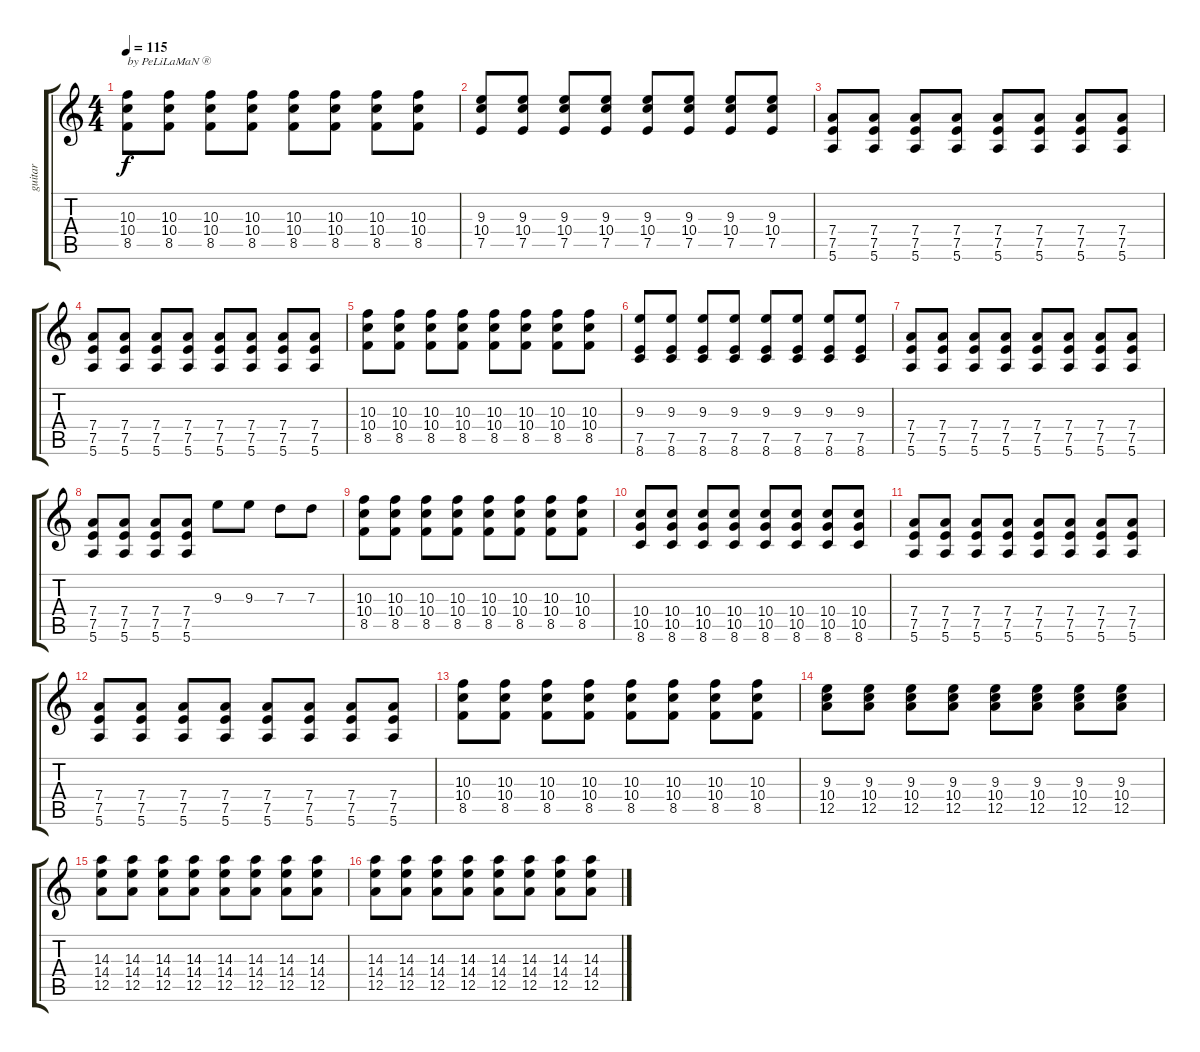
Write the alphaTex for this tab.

\track ("guitar" "guitar") {instrument electricguitarjazz}
\staff {score tabs}
\tuning (E4 B3 G3 D3 A2 E2) {hide}
\ts (4 4)
\tempo 115
\clef g2
\ks c
(10.3 10.4 8.5).8{txt "by PeLiLaMaN ®" dy f instrument electricguitarjazz} (10.3 10.4 8.5).8 (10.3 10.4 8.5).8 (10.3 10.4 8.5).8 (10.3 10.4 8.5).8 (10.3 10.4 8.5).8 (10.3 10.4 8.5).8 (10.3 10.4 8.5).8 |
(9.3 10.4 7.5).8 (9.3 10.4 7.5).8 (9.3 10.4 7.5).8 (9.3 10.4 7.5).8 (9.3 10.4 7.5).8 (9.3 10.4 7.5).8 (9.3 10.4 7.5).8 (9.3 10.4 7.5).8 |
(7.4 7.5 5.6).8 (7.4 7.5 5.6).8 (7.4 7.5 5.6).8 (7.4 7.5 5.6).8 (7.4 7.5 5.6).8 (7.4 7.5 5.6).8 (7.4 7.5 5.6).8 (7.4 7.5 5.6).8 |
(7.4 7.5 5.6).8 (7.4 7.5 5.6).8 (7.4 7.5 5.6).8 (7.4 7.5 5.6).8 (7.4 7.5 5.6).8 (7.4 7.5 5.6).8 (7.4 7.5 5.6).8 (7.4 7.5 5.6).8 |
(10.3 10.4 8.5).8 (10.3 10.4 8.5).8 (10.3 10.4 8.5).8 (10.3 10.4 8.5).8 (10.3 10.4 8.5).8 (10.3 10.4 8.5).8 (10.3 10.4 8.5).8 (10.3 10.4 8.5).8 |
(9.3 7.5 8.6).8 (9.3 7.5 8.6).8 (9.3 7.5 8.6).8 (9.3 7.5 8.6).8 (9.3 7.5 8.6).8 (9.3 7.5 8.6).8 (9.3 7.5 8.6).8 (9.3 7.5 8.6).8 |
(7.4 7.5 5.6).8 (7.4 7.5 5.6).8 (7.4 7.5 5.6).8 (7.4 7.5 5.6).8 (7.4 7.5 5.6).8 (7.4 7.5 5.6).8 (7.4 7.5 5.6).8 (7.4 7.5 5.6).8 |
(7.4 7.5 5.6).8 (7.4 7.5 5.6).8 (7.4 7.5 5.6).8 (7.4 7.5 5.6).8 9.3.8 9.3.8 7.3.8 7.3.8 |
(10.3 10.4 8.5).8 (10.3 10.4 8.5).8 (10.3 10.4 8.5).8 (10.3 10.4 8.5).8 (10.3 10.4 8.5).8 (10.3 10.4 8.5).8 (10.3 10.4 8.5).8 (10.3 10.4 8.5).8 |
(10.4 10.5 8.6).8 (10.4 10.5 8.6).8 (10.4 10.5 8.6).8 (10.4 10.5 8.6).8 (10.4 10.5 8.6).8 (10.4 10.5 8.6).8 (10.4 10.5 8.6).8 (10.4 10.5 8.6).8 |
(7.4 7.5 5.6).8 (7.4 7.5 5.6).8 (7.4 7.5 5.6).8 (7.4 7.5 5.6).8 (7.4 7.5 5.6).8 (7.4 7.5 5.6).8 (7.4 7.5 5.6).8 (7.4 7.5 5.6).8 |
(7.4 7.5 5.6).8 (7.4 7.5 5.6).8 (7.4 7.5 5.6).8 (7.4 7.5 5.6).8 (7.4 7.5 5.6).8 (7.4 7.5 5.6).8 (7.4 7.5 5.6).8 (7.4 7.5 5.6).8 |
(10.3 10.4 8.5).8 (10.3 10.4 8.5).8 (10.3 10.4 8.5).8 (10.3 10.4 8.5).8 (10.3 10.4 8.5).8 (10.3 10.4 8.5).8 (10.3 10.4 8.5).8 (10.3 10.4 8.5).8 |
(9.3 10.4 12.5).8 (9.3 10.4 12.5).8 (9.3 10.4 12.5).8 (9.3 10.4 12.5).8 (9.3 10.4 12.5).8 (9.3 10.4 12.5).8 (9.3 10.4 12.5).8 (9.3 10.4 12.5).8 |
(14.3 14.4 12.5).8 (14.3 14.4 12.5).8 (14.3 14.4 12.5).8 (14.3 14.4 12.5).8 (14.3 14.4 12.5).8 (14.3 14.4 12.5).8 (14.3 14.4 12.5).8 (14.3 14.4 12.5).8 |
(14.3 14.4 12.5).8 (14.3 14.4 12.5).8 (14.3 14.4 12.5).8 (14.3 14.4 12.5).8 (14.3 14.4 12.5).8 (14.3 14.4 12.5).8 (14.3 14.4 12.5).8 (14.3 14.4 12.5).8
